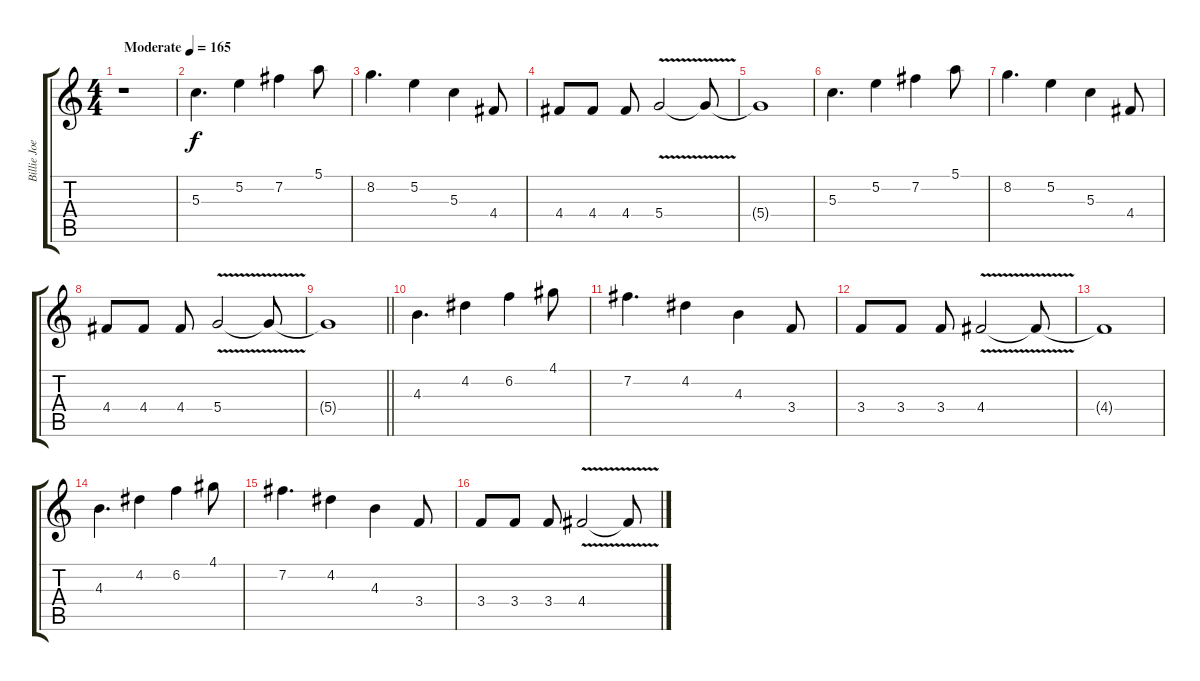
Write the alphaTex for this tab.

\track ("Billie Joe" "Billie Joe") {instrument distortionguitar}
\staff {score tabs}
\tuning (E4 B3 G3 D3 A2 E2) {hide}
\ts (4 4)
\tempo (165 "Moderate")
\clef g2
\ks c
r.1{dy f instrument distortionguitar} |
5.3.4{d} 5.2.4 7.2.4 5.1.8 |
8.2.4{d} 5.2.4 5.3.4 4.4.8 |
4.4.8 4.4.8 4.4.8 5.4{v}.2 5.4{t}.8 |
5.4{t}.1 |
5.3.4{d} 5.2.4 7.2.4 5.1.8 |
8.2.4{d} 5.2.4 5.3.4 4.4.8 |
4.4.8 4.4.8 4.4.8 5.4{v}.2 5.4{t}.8 |
\barLineRight lightlight
5.4{t}.1 |
4.3.4{d} 4.2.4 6.2.4 4.1.8 |
7.2.4{d} 4.2.4 4.3.4 3.4.8 |
3.4.8 3.4.8 3.4.8 4.4{v}.2 4.4{t}.8 |
4.4{t}.1 |
4.3.4{d} 4.2.4 6.2.4 4.1.8 |
7.2.4{d} 4.2.4 4.3.4 3.4.8 |
3.4.8 3.4.8 3.4.8 4.4{v}.2 4.4{t}.8
